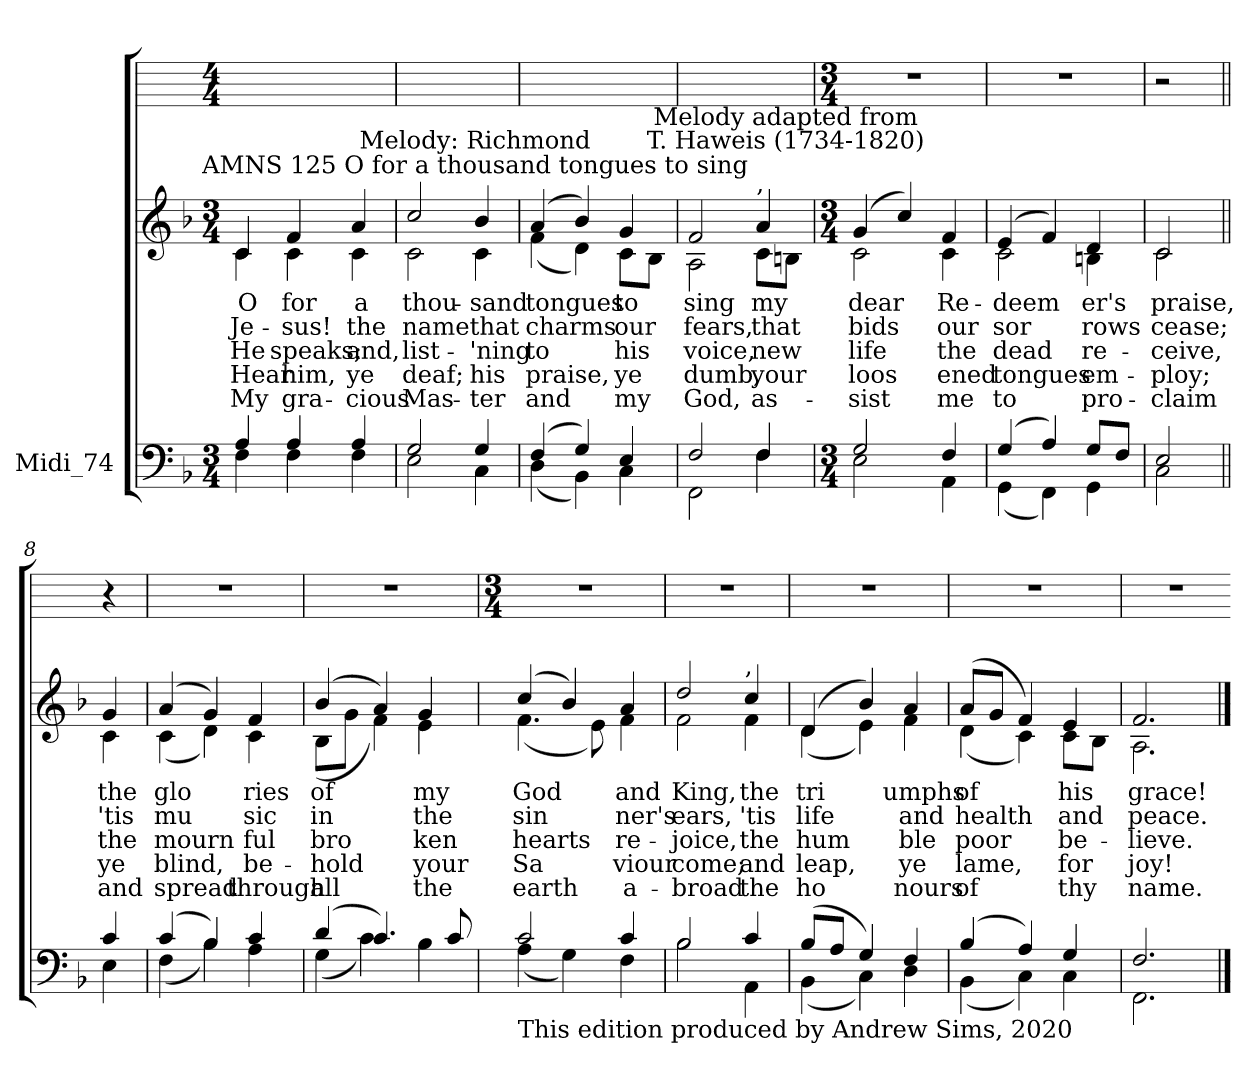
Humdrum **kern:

**kern	**kern	**text	**text	**text	**text	**text	**kern
*part3	*part2	*part2	*part2	*part2	*part2	*part2	*part1
*staff3	*staff2	*staff2	*staff2	*staff2	*staff2	*staff2	*staff1
*I"Midi_74	*	*	*	*	*	*	*
*clefF4	*clefG2	*	*	*	*	*	*
*k[b-]	*k[b-]	*	*	*	*	*	*
*F:	*F:	*	*	*	*	*	*
*M3/4	*M3/4	*	*	*	*	*	*M4/4
=1	=1	=1	=1	=1	=1	=1	=1
*^	*	*	*	*	*	*	*
!	!	!LO:TX:a:cj:t=Charles Wesley\n(1707-1788)	!	!	!	!	!	!
!	!	!	!LO:LY:b	!LO:LY:b	!LO:LY:b	!LO:LY:b	!LO:LY:b	!
*	*	*^	*	*	*	*	*	*
4A/	4F\	4c/	4c\	O	Je-	-He	Hear	My	2.r
!	!	!	!	!LO:LY:b	!LO:LY:b	!LO:LY:b	!LO:LY:b	!LO:LY:b	!
4A/	4F\	4f/	4c\	for	sus!	speaks;	him,	gra-	.
!	!	!	!	!LO:LY:b	!LO:LY:b	!LO:LY:b	!LO:LY:b	!LO:LY:b	!
4A/	4F\	4a/	4c\	-a	the	and,	ye	cious	.
=2	=2	=2	=2	=2	=2	=2	=2	=2	=2
!	!	!	!	!LO:LY:b	!LO:LY:b	!LO:LY:b	!LO:LY:b	!LO:LY:b	!
2G/	2E\	2cc/	2c\	thou-	-name	list-	-deaf;	Mas-	2.r
!	!	!LO:TX:a:cj:t=AMNS 125 O for a thousand tongues to sing	!	!	!	!	!	!	!
!	!	!LO:TX:a:cj:t=Melody&colon; Richmond	!	!	!	!	!	!	!
!	!	!	!	!LO:LY:b	!LO:LY:b	!LO:LY:b	!LO:LY:b	!LO:LY:b	!
4G/	4C\	4b-/	4c\	-sand	that	'ning	his	ter	.
=3	=3	=3	=3	=3	=3	=3	=3	=3	=3
!	!	!	!	!LO:LY:b	!LO:LY:b	!LO:LY:b	!LO:LY:b	!LO:LY:b	!
(>4F/	(<4D\	(>4a/	(<4f\	tongues	charms	to	praise,	and	2.r
4G/)	4BB-\)	4b-/)	4d\)	.	.	.	.	.	.
!	!	!	!	!LO:LY:b	!LO:LY:b	!LO:LY:b	!LO:LY:b	!LO:LY:b	!
4E/	4C\	4g/	8c\L	to	our	his	ye	my	.
.	.	.	8B-\J	.	.	.	.	.	.
=4	=4	=4	=4	=4	=4	=4	=4	=4	=4
!	!	!	!	!LO:LY:b	!LO:LY:b	!LO:LY:b	!LO:LY:b	!LO:LY:b	!
2F/	2FF\	2f/	2A\	sing	fears,	voice,	dumb,	God,	2.r
!	!	!LO:TX:a:t=,	!	!	!	!	!	!	!
!	!	!	!	!LO:LY:b	!LO:LY:b	!LO:LY:b	!LO:LY:b	!LO:LY:b	!
4F/	4F\	4a/	8c\L	my	that	new	your	as-	.
!	!	!	!LO:TX:a:cj:t=Melody adapted from\nT. Haweis (1734-1820)	!	!	!	!	!	!
.	.	.	8Bn\J	.	.	.	.	.	.
!!LO:LB:g=z
=5	=5	=5	=5	=5	=5	=5	=5	=5	=5
*M3/4	*	*M3/4	*	*	*	*	*	*	*M3/4
!	!	!	!	!LO:LY:b	!LO:LY:b	!LO:LY:b	!LO:LY:b	!LO:LY:b	!
2G/	2E\	(>4g/	2c\	-dear	bids	life	loos	sist	2.r
.	.	4cc/)	.	.	.	.	.	.	.
!	!	!	!	!LO:LY:b	!LO:LY:b	!LO:LY:b	!LO:LY:b	!LO:LY:b	!
4F/	4AA\	4f/	4c\	Re-	-our	the	ened	me	.
=6	=6	=6	=6	=6	=6	=6	=6	=6	=6
!	!	!	!	!LO:LY:b	!LO:LY:b	!LO:LY:b	!LO:LY:b	!LO:LY:b	!
(>4G/	(<4GG\	(>4e/	2c\	deem	sor	dead	tongues	to	2.r
4A/)	4FF\)	4f/)	.	.	.	.	.	.	.
!	!	!	!	!LO:LY:b	!LO:LY:b	!LO:LY:b	!LO:LY:b	!LO:LY:b	!
8G/L	4GG\	4d/	4Bn\	er's	rows	re-	-em-	-pro-	.
8F/J	.	.	.	.	.	.	.	.	.
=7	=7	=7	=7	=7	=7	=7	=7	=7	=7
!	!	!	!	!LO:LY:b	!LO:LY:b	!LO:LY:b	!LO:LY:b	!LO:LY:b	!
2E/	2C\	2c/	2c\	-praise,	cease;	ceive,	ploy;	claim	2r
=8||	=8||	=8||	=8||	=8||	=8||	=8||	=8||	=8||	=8||
!	!	!	!	!LO:LY:b	!LO:LY:b	!LO:LY:b	!LO:LY:b	!LO:LY:b	!
4c/	4E\	4g/	4c\	the	'tis	the	ye	and	4r
=9	=9	=9	=9	=9	=9	=9	=9	=9	=9
!	!	!	!	!LO:LY:b	!LO:LY:b	!LO:LY:b	!LO:LY:b	!LO:LY:b	!
(>4c/	(<4F\	(>4a/	(<4c\	glo	mu	mourn	blind,	spread	2.r
4B-/)	4B-\)	4g/)	4d\)	.	.	.	.	.	.
!	!	!	!	!LO:LY:b	!LO:LY:b	!LO:LY:b	!LO:LY:b	!LO:LY:b	!
4c/	4A\	4f/	4c\	ries	sic	ful	be-	-through	.
=10	=10	=10	=10	=10	=10	=10	=10	=10	=10
!	!	!	!	!LO:LY:b	!LO:LY:b	!LO:LY:b	!LO:LY:b	!LO:LY:b	!
(>4d/	(<4G\	(>4b-/	(<8B-\L	of	in	bro	hold	all	2.r
.	.	.	8g\J	.	.	.	.	.	.
4.c/)	4c\)	4a/)	4f\)	.	.	.	.	.	.
!	!	!	!	!LO:LY:b	!LO:LY:b	!LO:LY:b	!LO:LY:b	!LO:LY:b	!
.	4B-\	4g/	4e\	my	the	ken	your	the	.
8c/	.	.	.	.	.	.	.	.	.
!!LO:LB:g=z
=11	=11	=11	=11	=11	=11	=11	=11	=11	=11
*	*	*	*	*	*	*	*	*	*M3/4
!LO:TX:b:t=This edition produced by Andrew Sims, 2020	!	!	!	!	!	!	!	!	!
!	!	!	!	!LO:LY:b	!LO:LY:b	!LO:LY:b	!LO:LY:b	!LO:LY:b	!
2c/	(<4A\	(>4cc/	(<4.f\	God	sin	hearts	Sa	earth	2.r
.	4G\)	4b-/)	.	.	.	.	.	.	.
.	.	.	8e\)	.	.	.	.	.	.
!	!	!	!	!LO:LY:b	!LO:LY:b	!LO:LY:b	!LO:LY:b	!LO:LY:b	!
4c/	4F\	4a/	4f\	and	ner's	re-	-viour	a-	.
=12	=12	=12	=12	=12	=12	=12	=12	=12	=12
!	!	!	!	!LO:LY:b	!LO:LY:b	!LO:LY:b	!LO:LY:b	!LO:LY:b	!
2B-/	2B-\	2dd/	2f\	-King,	ears,	joice,	come;	broad	2.r
!	!	!LO:TX:a:t=,	!	!	!	!	!	!	!
!	!	!	!	!LO:LY:b	!LO:LY:b	!LO:LY:b	!LO:LY:b	!LO:LY:b	!
4c/	4AA\	4cc/	4f\	the	'tis	the	and	the	.
=13	=13	=13	=13	=13	=13	=13	=13	=13	=13
!	!	!	!	!LO:LY:b	!LO:LY:b	!LO:LY:b	!LO:LY:b	!LO:LY:b	!
(>8B-/L	(<4BB-\	(>4d/	(<4d\	tri	life	hum	leap,	ho	2.r
8A/J	.	.	.	.	.	.	.	.	.
4G/)	4C\)	4b-/)	4e\)	.	.	.	.	.	.
!	!	!	!	!LO:LY:b	!LO:LY:b	!LO:LY:b	!LO:LY:b	!LO:LY:b	!
4F/	4D\	4a/	4f\	umphs	and	ble	ye	nours	.
=14	=14	=14	=14	=14	=14	=14	=14	=14	=14
!	!	!	!	!LO:LY:b	!LO:LY:b	!LO:LY:b	!LO:LY:b	!LO:LY:b	!
(>4B-/	(<4BB-\	(>8a/L	(<4d\	of	health	poor	lame,	of	2.r
.	.	8g/J	.	.	.	.	.	.	.
4A/)	4C\)	4f/)	4c\)	.	.	.	.	.	.
!	!	!	!	!LO:LY:b	!LO:LY:b	!LO:LY:b	!LO:LY:b	!LO:LY:b	!
4G/	4C\	4e/	8c\L	his	and	be-	-for	thy	.
.	.	.	8B-\J	.	.	.	.	.	.
=15	=15	=15	=15	=15	=15	=15	=15	=15	=15
!	!	!	!	!LO:LY:b	!LO:LY:b	!LO:LY:b	!LO:LY:b	!LO:LY:b	!
2.F/	2.FF\	2.f/	2.A\	grace!	peace.	lieve.	joy!	name.	2.r
*v	*v	*	*	*	*	*	*	*	*
*	*v	*v	*	*	*	*	*	*
==	==	=	=	=	=	=	=
*-	*-	*-	*-	*-	*-	*-	*-
